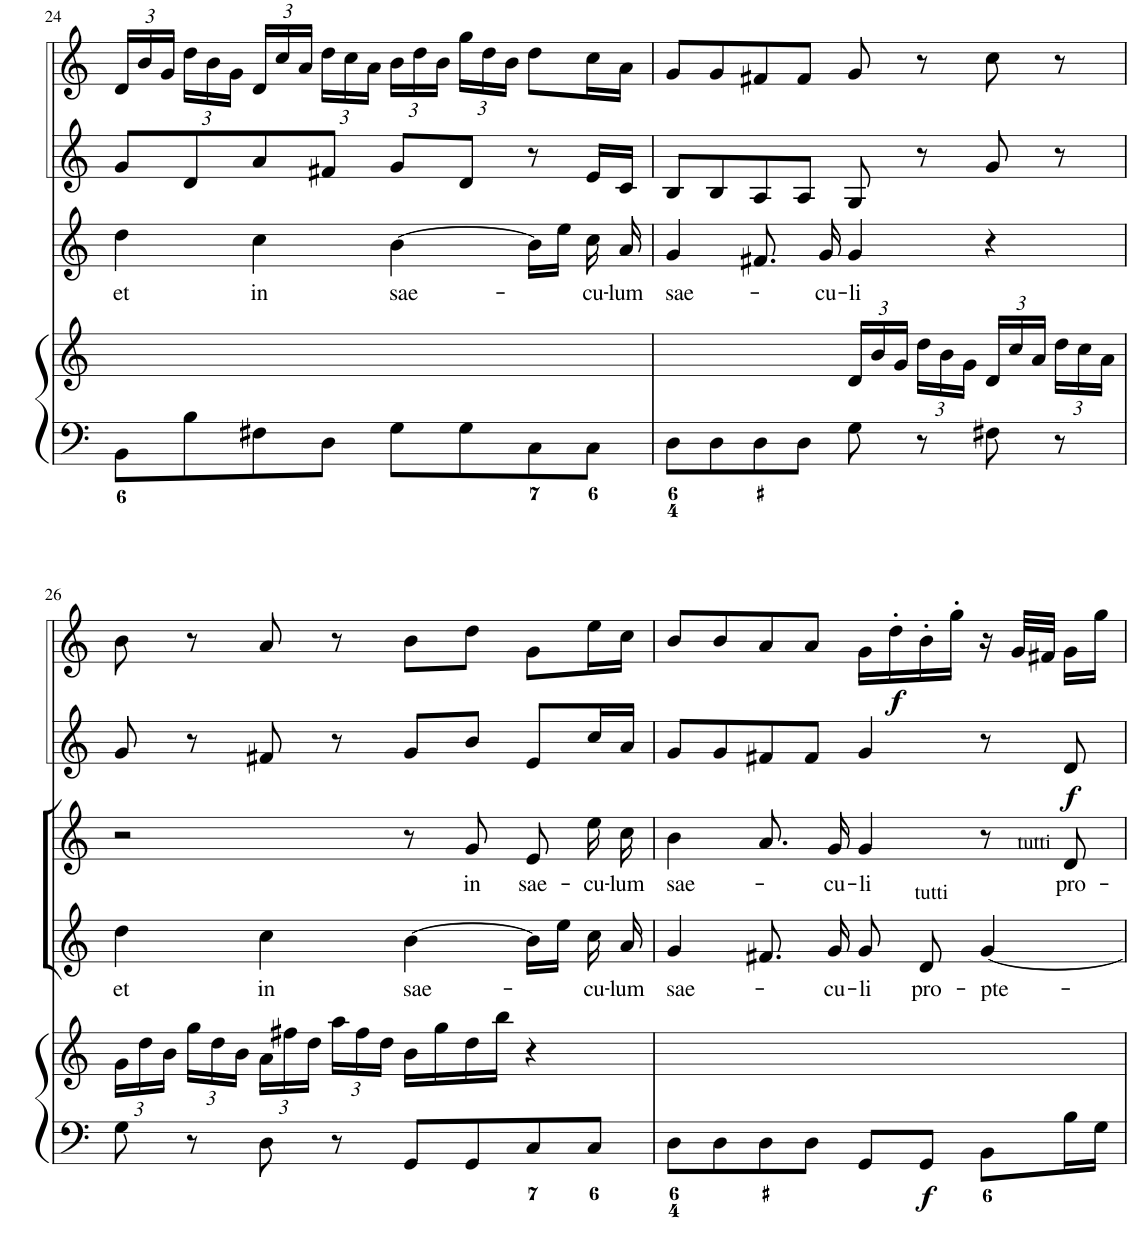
**kern	**kern	**dynam	**kern	**text	**kern	**text	**kern	**dynam	**kern	**dynam
*part5	*part5	*part5	*part4	*part4	*part3	*part3	*part2	*part2	*part1	*part1
*staff6	*staff5	*staff5/6	*staff4	*staff4	*staff3	*staff3	*staff2	*staff2	*staff1	*staff1
*I"Organo	*	*	*I"Soprano 2	*	*I"Soprano 1	*	*I"Violino 2	*	*I"Violino 1	*
*	*	*	*	*	*	*	*I'Vln	*	*I'Vln	*
!!LO:PB:g=z
*clefF4	*clefG2	*	*clefG2	*	*clefG2	*	*clefG2	*	*clefG2	*
*k[]	*k[]	*	*k[]	*	*k[]	*	*k[]	*	*k[]	*
*M4/4	*M4/4	*	*M4/4	*	*M4/4	*	*M4/4	*	*M4/4	*
*met(c)	*met(c)	*	*met(c)	*	*met(c)	*	*met(c)	*	*met(c)	*
=24	=24	=24	=24	=24	=24	=24	=24	=24	=24	=24
!	!	!	!	!	!	!LO:LY:b	!	!	!	!
*	*	*	*	*	*	*	*	*	*Xbrackettup	*
8BB\L	1ryy	.	1r	.	4dd\	et	8g/L	.	24d/LL	.
.	.	.	.	.	.	.	.	.	24b/	.
.	.	.	.	.	.	.	.	.	24g/JJ	.
8B\	.	.	.	.	.	.	8d/	.	24dd\LL	.
.	.	.	.	.	.	.	.	.	24b\	.
.	.	.	.	.	.	.	.	.	24g\JJ	.
!	!	!	!	!	!	!LO:LY:b	!	!	!	!
8F#X\	.	.	.	.	4cc\	in	8a/	.	24d/LL	.
.	.	.	.	.	.	.	.	.	24cc/	.
.	.	.	.	.	.	.	.	.	24a/JJ	.
8D\J	.	.	.	.	.	.	8f#X/J	.	24dd\LL	.
.	.	.	.	.	.	.	.	.	24cc\	.
.	.	.	.	.	.	.	.	.	24a\JJ	.
!	!	!	!	!	!	!LO:LY:b	!	!	!	!
8G\L	.	.	.	.	[4b\	sae-	8g/L	.	24b\LL	.
.	.	.	.	.	.	.	.	.	24dd\	.
.	.	.	.	.	.	.	.	.	24b\JJ	.
8G\	.	.	.	.	.	.	8d/J	.	24gg\LL	.
.	.	.	.	.	.	.	.	.	24dd\	.
.	.	.	.	.	.	.	.	.	24b\JJ	.
8C\	.	.	.	.	16b\LL]	.	8r	.	8dd\L	.
.	.	.	.	.	16ee\JJ	.	.	.	.	.
!	!	!	!	!	!	!LO:LY:b	!	!	!	!
8C\J	.	.	.	.	16cc\	-cu-	16e/LL	.	16cc\L	.
!	!	!	!	!	!	!LO:LY:b	!	!	!	!
.	.	.	.	.	16a/	-lum	16c/JJ	.	16a\JJ	.
=25	=25	=25	=25	=25	=25	=25	=25	=25	=25	=25
!	!	!	!	!	!	!LO:LY:b	!	!	!	!
8D\L	2ryy	.	1r	.	4g/	sae-	8B/L	.	8g/L	.
8D\	.	.	.	.	.	.	8B/	.	8g/	.
8D\	.	.	.	.	8.f#X/	.	8A/	.	8f#X/	.
8D\J	.	.	.	.	.	.	8A/J	.	8f#/J	.
!	!	!	!	!	!	!LO:LY:b	!	!	!	!
.	.	.	.	.	16g/	-cu-	.	.	.	.
*	*Xbrackettup	*	*	*	*	*	*	*	*	*
!	!	!	!	!	!	!LO:LY:b	!	!	!	!
8G\	24d/LL	.	.	.	4g/	-li	8G/	.	8g/	.
.	24b/	.	.	.	.	.	.	.	.	.
.	24g/JJ	.	.	.	.	.	.	.	.	.
8r	24dd\LL	.	.	.	.	.	8r	.	8r	.
.	24b\	.	.	.	.	.	.	.	.	.
.	24g\JJ	.	.	.	.	.	.	.	.	.
8F#X\	24d/LL	.	.	.	4r	.	8g/	.	8cc\	.
.	24cc/	.	.	.	.	.	.	.	.	.
.	24a/JJ	.	.	.	.	.	.	.	.	.
8r	24dd\LL	.	.	.	.	.	8r	.	8r	.
.	24cc\	.	.	.	.	.	.	.	.	.
.	24a\JJ	.	.	.	.	.	.	.	.	.
!!LO:LB:g=z
=26	=26	=26	=26	=26	=26	=26	=26	=26	=26	=26
!	!	!	!	!LO:LY:b	!	!	!	!	!	!
8G\	24g\LL	.	4dd\	et	2r	.	8g/	.	8b\	.
.	24dd\	.	.	.	.	.	.	.	.	.
.	24b\JJ	.	.	.	.	.	.	.	.	.
8r	24gg\LL	.	.	.	.	.	8r	.	8r	.
.	24dd\	.	.	.	.	.	.	.	.	.
.	24b\JJ	.	.	.	.	.	.	.	.	.
!	!	!	!	!LO:LY:b	!	!	!	!	!	!
8D\	24a\LL	.	4cc\	in	.	.	8f#X/	.	8a/	.
.	24ff#X\	.	.	.	.	.	.	.	.	.
.	24dd\JJ	.	.	.	.	.	.	.	.	.
8r	24aa\LL	.	.	.	.	.	8r	.	8r	.
.	24ff#\	.	.	.	.	.	.	.	.	.
.	24dd\JJ	.	.	.	.	.	.	.	.	.
!	!	!	!	!LO:LY:b	!	!	!	!	!	!
8GG/L	16b\LL	.	[4b\	sae-	8r	.	8g/L	.	8b\L	.
.	16gg\	.	.	.	.	.	.	.	.	.
!	!	!	!	!	!	!LO:LY:b	!	!	!	!
8GG/	16dd\	.	.	.	8g/	in	8b/J	.	8dd\J	.
.	16bb\JJ	.	.	.	.	.	.	.	.	.
!	!	!	!	!	!	!LO:LY:b	!	!	!	!
8C/	4r	.	16b\LL]	.	8e/	sae-	8e/L	.	8g\L	.
.	.	.	16ee\JJ	.	.	.	.	.	.	.
!	!	!	!	!LO:LY:b	!	!LO:LY:b	!	!	!	!
8C/J	.	.	16cc\	-cu-	16ee\	-cu-	16cc/L	.	16ee\L	.
!	!	!	!	!LO:LY:b	!	!LO:LY:b	!	!	!	!
.	.	.	16a/	-lum	16cc\	-lum	16a/JJ	.	16cc\JJ	.
=27	=27	=27	=27	=27	=27	=27	=27	=27	=27	=27
!	!	!	!	!LO:LY:b	!	!LO:LY:b	!	!	!	!
8D\L	1ryy	.	4g/	sae-	4b\	sae-	8g/L	.	8b/L	.
8D\	.	.	.	.	.	.	8g/	.	8b/	.
8D\	.	.	8.f#X/	.	8.a/	.	8f#X/	.	8a/	.
8D\J	.	.	.	.	.	.	8f#/J	.	8a/J	.
!	!	!	!	!LO:LY:b	!	!LO:LY:b	!	!	!	!
.	.	.	16g/	-cu-	16g/	-cu-	.	.	.	.
!	!	!	!	!LO:LY:b	!	!LO:LY:b	!	!	!	!
8GG/L	.	.	8g/	-li	4g/	-li	4g/	.	16g\LL	.
!	!	!	!	!	!	!	!	!	!	!LO:DY:b
.	.	.	.	.	.	.	.	.	16dd'\	f
!	!	!	!LO:TX:a:t=tutti	!	!	!	!	!	!	!
!	!	!LO:DY:b=2	!	!LO:LY:b	!	!	!	!	!	!
8GG/J	.	f	8d/	pro-	.	.	.	.	16b'\	.
.	.	.	.	.	.	.	.	.	16gg'\JJ	.
!	!	!	!	!LO:LY:b	!	!	!	!	!	!
8BB\L	.	.	[4g/	-pte-	8r	.	8r	.	16r	.
.	.	.	.	.	.	.	.	.	32g/LLL	.
.	.	.	.	.	.	.	.	.	32f#X/JJJ	.
!	!	!	!	!	!LO:TX:a:t=tutti	!	!	!	!	!
!	!	!	!	!	!	!LO:LY:b	!	!LO:DY:b	!	!
16B\L	.	.	.	.	8d/	pro-	8d/	f	16g\LL	.
16G\JJ	.	.	.	.	.	.	.	.	16gg\JJ	.
=	=	=	=	=	=	=	=	=	=	=
*-	*-	*-	*-	*-	*-	*-	*-	*-	*-	*-
